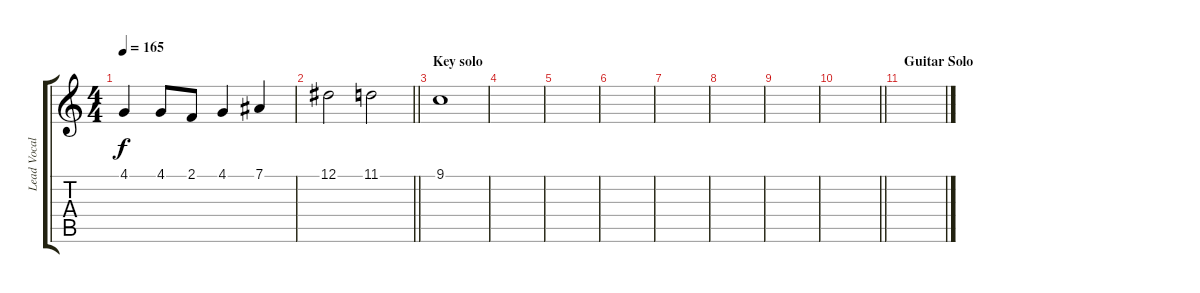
\track ("Lead Vocals" "Lead Vocal") {instrument lead6voice}
\staff {score tabs}
\tuning (Eb4 Bb3 Gb3 Db3 Ab2 Eb2) {hide}
\ts (4 4)
\tempo 165
\clef g2
\ks c
4.1.4{dy f} 4.1.8 2.1.8 4.1.4 7.1.4 |
\barLineRight lightlight
12.1.2 11.1.2 |
\section ("" "Key solo")
9.1.1 |
|
|
|
|
|
|
\barLineRight lightlight
|
\section ("" "Guitar Solo")
